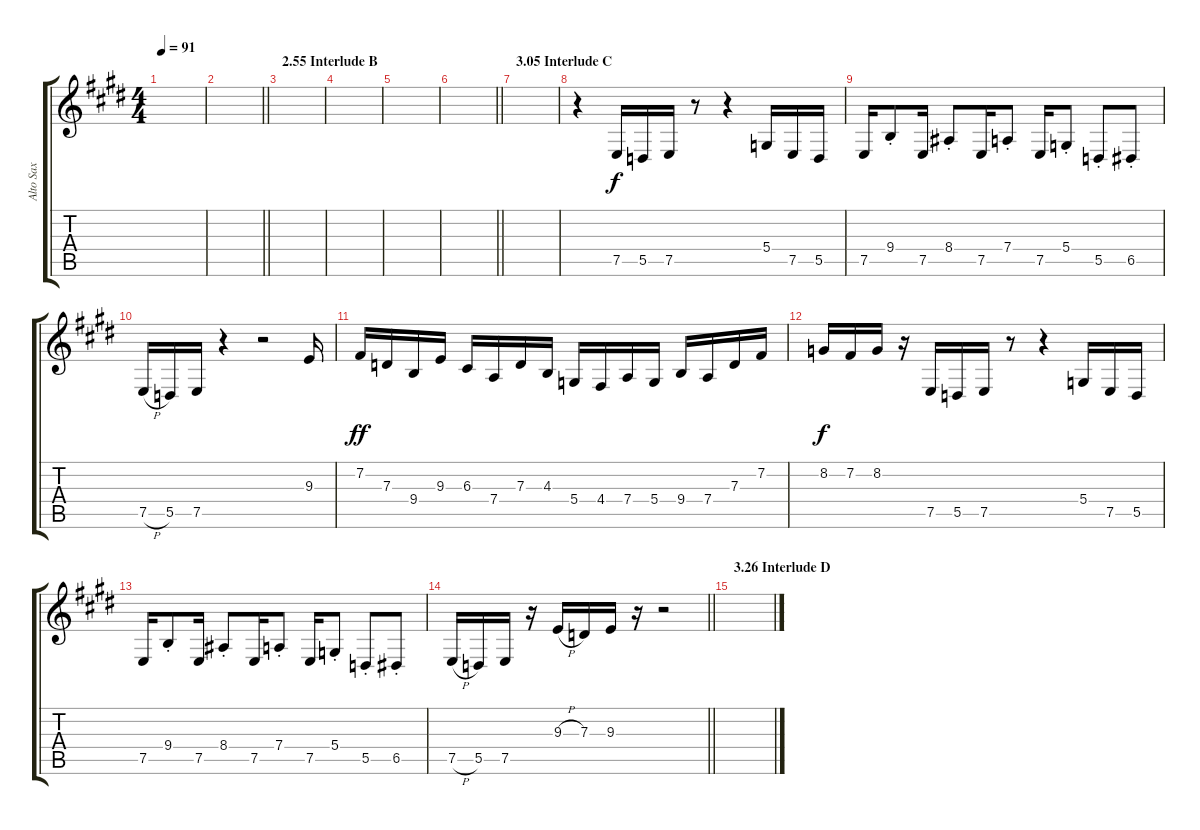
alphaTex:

\track ("Alto Sax" "Alto Sax") {instrument altosax}
\staff {score tabs}
\tuning (E4 B3 G3 D3 A2 E2) {hide}
\ts (4 4)
\tempo 91
\clef g2
\ks e
|
\barLineRight lightlight
|
\section ("" "2.55 Interlude B")
|
|
|
\barLineRight lightlight
|
\section ("" "3.05 Interlude C")
|
r.4 7.5.16 5.5.16 7.5.16 r.8 r.4 5.4.16{dy f} 7.5.16 5.5.16 |
7.5.16 9.4{st}.8 7.5.16 8.4{st}.8 7.5.16 7.4{st}.8 7.5.16 5.4{st}.8 5.5{st}.8 6.5{st}.8 |
7.5{h}.16 5.5.16 7.5.16 r.4 r.2 9.3.16 |
7.2.16{dy ff} 7.3.16 9.4.16 9.3.16 6.3.16 7.4.16 7.3.16 4.3.16 5.4.16 4.4.16 7.4.16 5.4.16 9.4.16 7.4.16 7.3.16 7.2.16 |
8.2.16{dy f} 7.2.16 8.2.16 r.16 7.5.16 5.5.16 7.5.16 r.8 r.4 5.4.16 7.5.16 5.5.16 |
7.5.16 9.4{st}.8 7.5.16 8.4{st}.8 7.5.16 7.4{st}.8 7.5.16 5.4{st}.8 5.5{st}.8 6.5{st}.8 |
\barLineRight lightlight
7.5{h}.16 5.5.16 7.5.16 r.16 9.3{h}.16 7.3.16 9.3.16 r.16 r.2 |
\section ("" "3.26 Interlude D")
